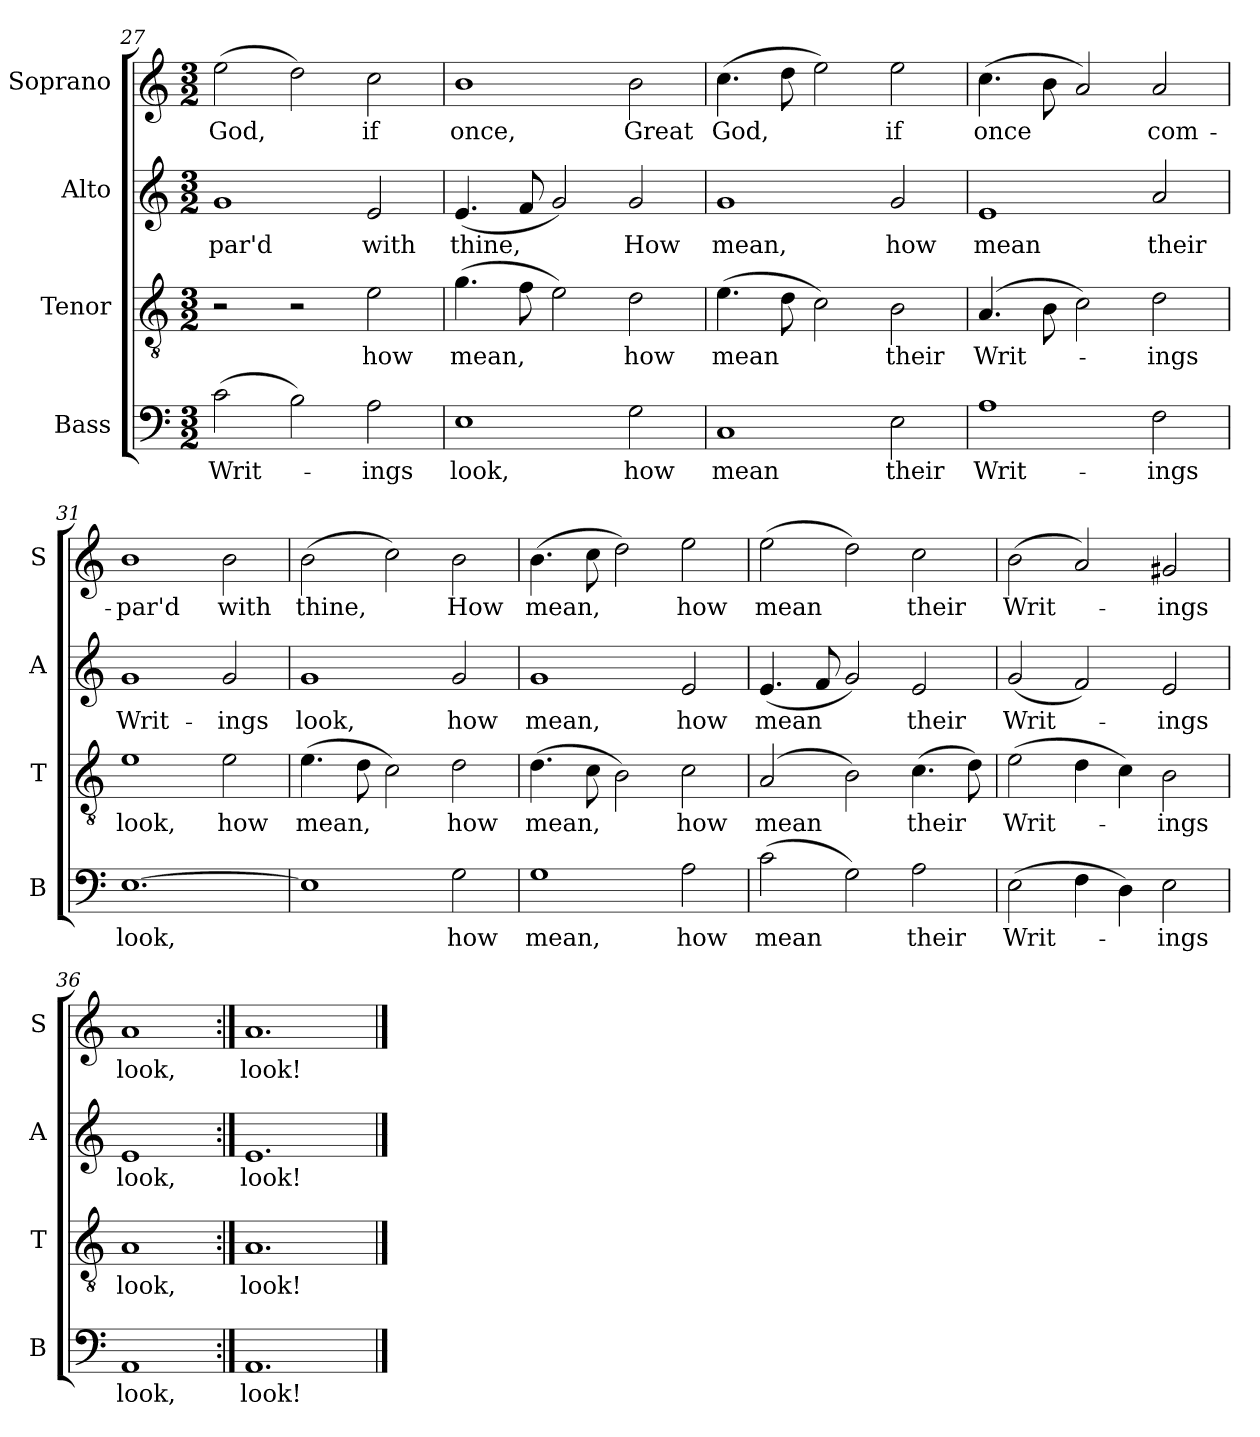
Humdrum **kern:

**kern	**text	**kern	**text	**kern	**text	**kern	**text
*part4	*part4	*part3	*part3	*part2	*part2	*part1	*part1
*staff4	*staff4	*staff3	*staff3	*staff2	*staff2	*staff1	*staff1
*I"Bass	*	*I"Tenor	*	*I"Alto	*	*I"Soprano	*
*I'B	*	*I'T	*	*I'A	*	*I'S	*
*clefF4	*	*clefGv2	*	*clefG2	*	*clefG2	*
*k[]	*	*k[]	*	*k[]	*	*k[]	*
*a:	*	*a:	*	*a:	*	*a:	*
*M3/2	*	*M3/2	*	*M3/2	*	*M3/2	*
=27	=27	=27	=27	=27	=27	=27	=27
(2c\	Writ-	2r	.	1g	-par'd	(2ee\	God,
2B\)	.	2r	.	.	.	2dd\)	.
2A\	-ings	2e\	how	2e/	with	2cc\	if
=28	=28	=28	=28	=28	=28	=28	=28
1E	look,	(4.g\	mean,	(4.e/	thine,	1b	once,
.	.	8f\	.	8f/	.	.	.
.	.	2e\)	.	2g/)	.	.	.
2G\	how	2d\	how	2g/	How	2b\	Great
!!LO:PB:g=z
=29	=29	=29	=29	=29	=29	=29	=29
1C	mean	(4.e\	mean	1g	mean,	(4.cc\	God,
.	.	8d\	.	.	.	8dd\	.
.	.	2c\)	.	.	.	2ee\)	.
2E\	their	2B\	their	2g/	how	2ee\	if
=30	=30	=30	=30	=30	=30	=30	=30
1A	Writ-	(4.A/	Writ-	1e	mean	(4.cc\	once
.	.	8B\	.	.	.	8b\	.
.	.	2c\)	.	.	.	2a/)	.
2F\	-ings	2d\	-ings	2a/	their	2a/	com-
=31	=31	=31	=31	=31	=31	=31	=31
[1.E	look,	1e	look,	1g	Writ-	1b	-par'd
.	.	2e\	how	2g/	-ings	2b\	with
=32	=32	=32	=32	=32	=32	=32	=32
1E]	.	(4.e\	mean,	1g	look,	(2b\	thine,
.	.	8d\	.	.	.	.	.
.	.	2c\)	.	.	.	2cc\)	.
2G\	how	2d\	how	2g/	how	2b\	How
=33	=33	=33	=33	=33	=33	=33	=33
1G	mean,	(4.d\	mean,	1g	mean,	(4.b\	mean,
.	.	8c\	.	.	.	8cc\	.
.	.	2B\)	.	.	.	2dd\)	.
2A\	how	2c\	how	2e/	how	2ee\	how
!!LO:LB:g=z
=34	=34	=34	=34	=34	=34	=34	=34
(2c\	mean	(2A/	mean	(4.e/	mean	(2ee\	mean
.	.	.	.	8f/	.	.	.
2G\)	.	2B\)	.	2g/)	.	2dd\)	.
2A\	their	(4.c\	their	2e/	their	2cc\	their
.	.	8d\)	.	.	.	.	.
=35	=35	=35	=35	=35	=35	=35	=35
(2E\	Writ-	(2e\	Writ-	(2g/	Writ-	(2b\	Writ-
4F\	.	4d\	.	2f/)	.	2a/)	.
4D\)	.	4c\)	.	.	.	.	.
2E\	-ings	2B\	-ings	2e/	-ings	2g#X/	-ings
=36	=36	=36	=36	=36	=36	=36	=36
1AA	look,	1A	look,	1e	look,	1a	look,
=37:|!	=37:|!	=37:|!	=37:|!	=37:|!	=37:|!	=37:|!	=37:|!
1.AA	look!	1.A	look!	1.e	look!	1.a	look!
==	==	==	==	==	==	==	==
*-	*-	*-	*-	*-	*-	*-	*-
